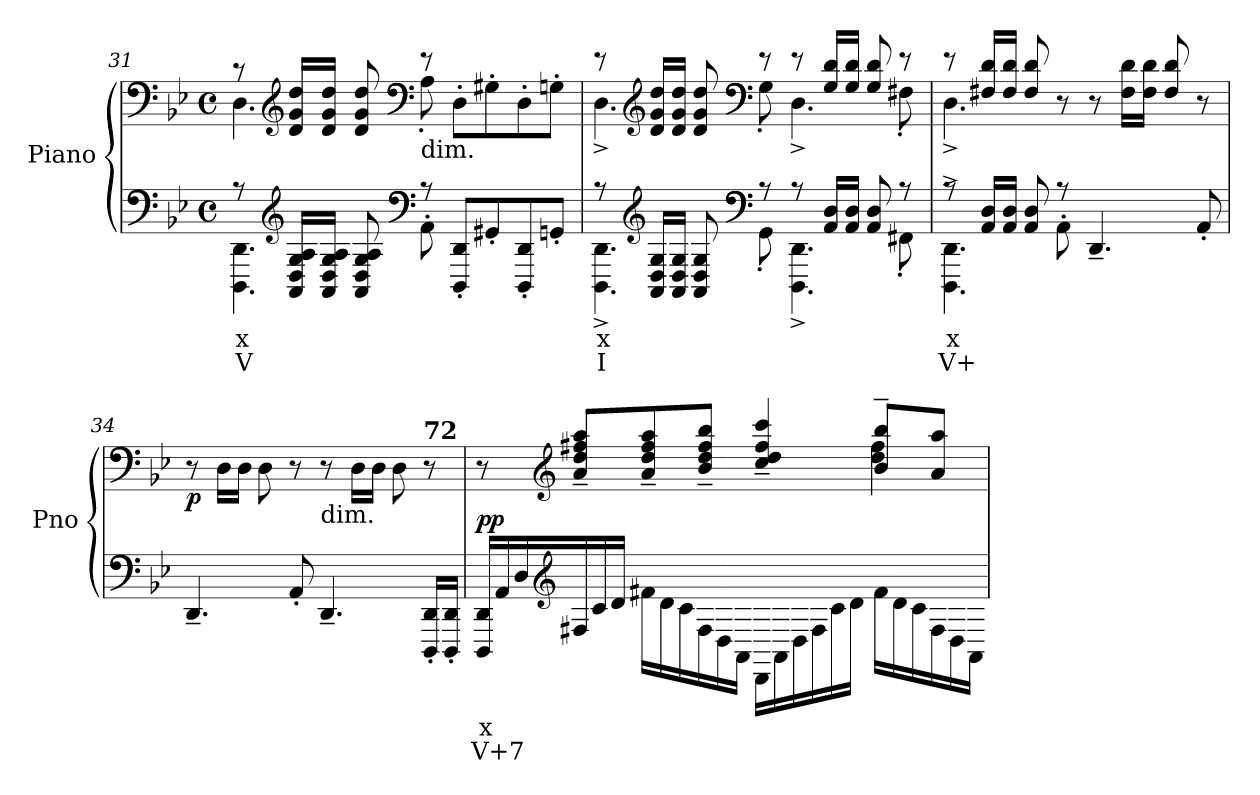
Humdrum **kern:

**kern	**text	**text	**kern	**dynam
*part1	*part1	*part1	*part1	*part1
*staff2	*staff2	*staff2	*staff1	*staff1/2
*I"Piano	*	*	*	*
*I'Pno	*	*	*	*
*clefF4	*	*	*clefF4	*
*k[b-e-]	*	*	*k[b-e-]	*
*B-:	*	*	*B-:	*
*M4/4	*	*	*M4/4	*
*met(c)	*	*	*met(c)	*
=31	=31	=31	=31	=31
*^	*	*	*	*
*	*^	*	*	*	*
!	!	!	!LO:LY:b	!	!	!
*	*	*	*	*	*^	*
*	*	*	*	*	*	*^	*
2ryy	8rA	4.DDD\ 4.DD\	x	V	8rc	4.D\	2ryy	.
*clefG2	*	*	*	*	*clefG2	*	*	*
.	16AA/ 16D/ 16G/ 16A/LL	.	.	.	16d/ 16g/ 16dd/LL	.	.	.
.	16AA/ 16D/ 16G/ 16A/JJ	.	.	.	16d/ 16g/ 16dd/JJ	.	.	.
.	8AA/ 8D/ 8G/ 8A/	.	.	.	8d/ 8g/ 8dd/	.	.	.
*clefF4	*	*	*	*	*clefF4	*	*	*
!	!	!	!	!	!LO:TX:b:t=dim.	!	!	!
.	8rA	8AA'\	.	.	8re	8A'\	.	.
2ryy	8DDD/' 8DD/'L	2ryy	.	.	8D'\L	2ryy	2ryy	.
.	8GG#X'/	.	.	.	8G#X'\	.	.	.
.	8DDD/' 8DD/'	.	.	.	8D'\	.	.	.
.	8GGn'/J	.	.	.	8Gn'\J	.	.	.
*	*v	*v	*	*	*	*	*	*
*	*	*	*	*v	*v	*v	*
!!LO:LB:g=z
=32	=32	=32	=32	=32	=32
!	!	!LO:LY:b	!	!	!
*	*	*	*	*^	*
8rA	4.DDD\^ 4.DD\^	x	I	8re	4.D^\	.
*clefG2	*	*	*	*clefG2	*	*
16AA/ 16D/ 16G/LL	.	.	.	16d/ 16g/ 16dd/LL	.	.
16AA/ 16D/ 16G/JJ	.	.	.	16d/ 16g/ 16dd/JJ	.	.
8AA/ 8D/ 8G/	.	.	.	8d/ 8g/ 8dd/	.	.
*clefF4	*	*	*	*clefF4	*	*
8rA	8GG'\	.	.	8re	8G'\	.
8rA	4.DDD\^ 4.DD\^	.	.	8re	4.D^\	.
16AA/ 16D/LL	.	.	.	16G/ 16d/LL	.	.
16AA/ 16D/JJ	.	.	.	16G/ 16d/JJ	.	.
8AA/ 8D/	.	.	.	8G/ 8d/	.	.
8rA	8FF#X'\	.	.	8re	8F#X'\	.
*	*	*	*	*v	*v	*
!!LO:LB:g=z
=33	=33	=33	=33	=33	=33
*	*^	*	*	*	*
*	*	*	*	*	*^	*
!	!	!	!LO:LY:b	!	!	!	!
*	*	*	*	*	*	*^	*
4.ryy	8rA	4.DDD\^ 4.DD\^	x	V+	8re	4.D^\	2ryy	.
.	16AA/ 16D/LL	.	.	.	16F#X/ 16d/LL	.	.	.
.	16AA/ 16D/JJ	.	.	.	16F#/ 16d/JJ	.	.	.
.	8AA/ 8D/	.	.	.	8F#/ 8d/	.	.	.
2ryy	8rA	8AA'\	.	.	8r	2ryy	.	.
.	4.DD~/	2ryy	.	.	8r	.	2ryy	.
.	.	.	.	.	16F#\ 16d\LL	.	.	.
.	.	.	.	.	16F#\ 16d\JJ	.	.	.
.	.	.	.	.	8F#/ 8d/	.	.	.
8ryy	8AA'/	.	.	.	8r	8ryy	.	.
*	*v	*v	*	*	*	*	*	*
*	*	*	*	*	*v	*v	*
=34	=34	=34	=34	=34	=34	=34
!	!	!	!	!LO:TX:a:B:t=88	!	!
!	!	!	!	!	!	!LO:DY:b
*v	*v	*	*	*	*	*
*	*	*	*v	*v	*
4.DD~/	.	.	8r	p
.	.	.	16D\LL	.
.	.	.	16D\JJ	.
.	.	.	8D\	.
8AA'/	.	.	8r	.
!	!	!	!LO:TX:b:t=dim.	!
4.DD~/	.	.	8r	.
.	.	.	16D\LL	.
.	.	.	16D\JJ	.
.	.	.	8D\	.
!	!	!	!LO:TX:a:B:t=72	!
16DDD/' 16DD/'LL	.	.	8r	.
16DDD/' 16DD/'JJ	.	.	.	.
!!LO:LB:g=z
=35	=35	=35	=35	=35
*^	*	*	*	*
*	*Xtuplet	*	*	*	*
!	!	!	!	!LO:TX:a:B:t=Un poco meno mosso	!
!	!	!LO:LY:b	!	!	!LO:DY:a=2
*	*	*	*	*^	*
2.ryy	24DDD/ 24DD/LL	x	V+7	8r	2.ryy	pp
.	24AA/	.	.	.	.	.
.	24D/	.	.	.	.	.
*clefG2	*	*	*	*clefG2	*	*
.	24F#X/	.	.	8a/~ 8dd/~ 8ff#X/~ 8aa/~L	.	.
.	24c/	.	.	.	.	.
.	24d/JJ	.	.	.	.	.
.	24f#X\LL	.	.	8a/~ 8dd/~ 8ff#/~ 8aa/~	.	.
.	24d\	.	.	.	.	.
.	24c\	.	.	.	.	.
.	24F#\	.	.	8b-/~ 8dd/~ 8ff#/~ 8bb-/~J	.	.
.	24D\	.	.	.	.	.
.	24AA\JJ	.	.	.	.	.
.	24DD\LL	.	.	4cc/~ 4dd/~ 4ff#/~ 4ccc/~	.	.
.	24AA\	.	.	.	.	.
.	24D\	.	.	.	.	.
.	24F#\	.	.	.	.	.
.	24c\	.	.	.	.	.
.	24d\JJ	.	.	.	.	.
4ryy	24f#\LL	.	.	8b-/~ 8bb-/~L	4dd\ 4ff#\	.
.	24d\	.	.	.	.	.
.	24c\	.	.	.	.	.
.	24F#\	.	.	8a/ 8aa/J	.	.
.	24D\	.	.	.	.	.
.	24AA\JJ	.	.	.	.	.
*v	*v	*	*	*	*	*
*	*	*	*v	*v	*
=	=	=	=	=
*-	*-	*-	*-	*-
